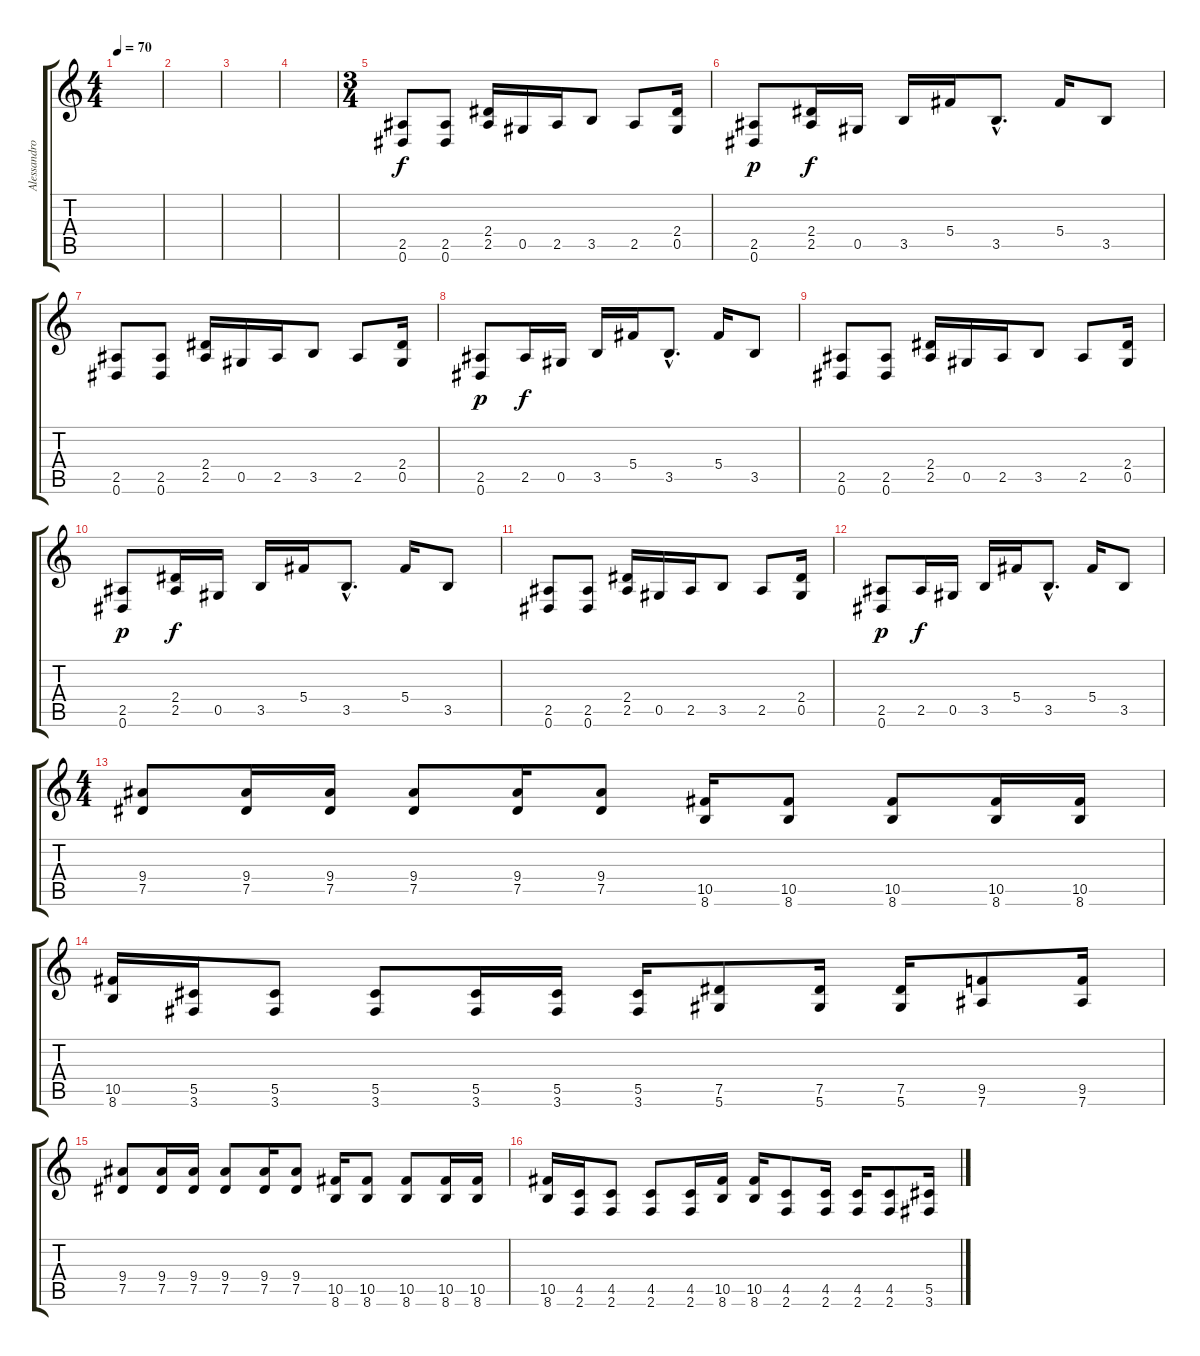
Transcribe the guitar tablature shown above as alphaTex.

\track ("Alessandro Pace " "Alessandro") {instrument distortionguitar}
\staff {score tabs}
\tuning (Eb4 Bb3 Gb3 Db3 Ab2 Eb2) {hide}
\ts (4 4)
\tempo 70
\clef g2
\ks c
|
|
|
|
\ts (3 4)
(2.5 0.6).8 (2.5 0.6).8 (2.4 2.5).16 0.5.16 2.5.16 3.5.8 2.5.8 (2.4 0.5).16 |
(2.5 0.6).8{dy p} (2.4 2.5).16{dy f} 0.5.16 3.5.16 5.4.16 3.5{hac}.8{d} 5.4.16 3.5.8 |
(2.5 0.6).8 (2.5 0.6).8 (2.4 2.5).16 0.5.16 2.5.16 3.5.8 2.5.8 (2.4 0.5).16 |
(2.5 0.6).8{dy p} 2.5.16{dy f} 0.5.16 3.5.16 5.4.16 3.5{hac}.8{d} 5.4.16 3.5.8 |
(2.5 0.6).8 (2.5 0.6).8 (2.4 2.5).16 0.5.16 2.5.16 3.5.8 2.5.8 (2.4 0.5).16 |
(2.5 0.6).8{dy p} (2.4 2.5).16{dy f} 0.5.16 3.5.16 5.4.16 3.5{hac}.8{d} 5.4.16 3.5.8 |
(2.5 0.6).8 (2.5 0.6).8 (2.4 2.5).16 0.5.16 2.5.16 3.5.8 2.5.8 (2.4 0.5).16 |
(2.5 0.6).8{dy p} 2.5.16{dy f} 0.5.16 3.5.16 5.4.16 3.5{hac}.8{d} 5.4.16 3.5.8 |
\ts (4 4)
(9.4 7.5).8 (9.4 7.5).16 (9.4 7.5).16 (9.4 7.5).8 (9.4 7.5).16 (9.4 7.5).8 (10.5 8.6).16 (10.5 8.6).8 (10.5 8.6).8 (10.5 8.6).16 (10.5 8.6).16 |
(10.5 8.6).16 (5.5 3.6).16 (5.5 3.6).8 (5.5 3.6).8 (5.5 3.6).16 (5.5 3.6).16 (5.5 3.6).16 (7.5 5.6).8 (7.5 5.6).16 (7.5 5.6).16 (9.5 7.6).8 (9.5 7.6).16 |
(9.4 7.5).8 (9.4 7.5).16 (9.4 7.5).16 (9.4 7.5).8 (9.4 7.5).16 (9.4 7.5).8 (10.5 8.6).16 (10.5 8.6).8 (10.5 8.6).8 (10.5 8.6).16 (10.5 8.6).16 |
(10.5 8.6).16 (4.5 2.6).16 (4.5 2.6).8 (4.5 2.6).8 (4.5 2.6).16 (10.5 8.6).16 (10.5 8.6).16 (4.5 2.6).8 (4.5 2.6).16 (4.5 2.6).16 (4.5 2.6).8 (5.5 3.6).16
